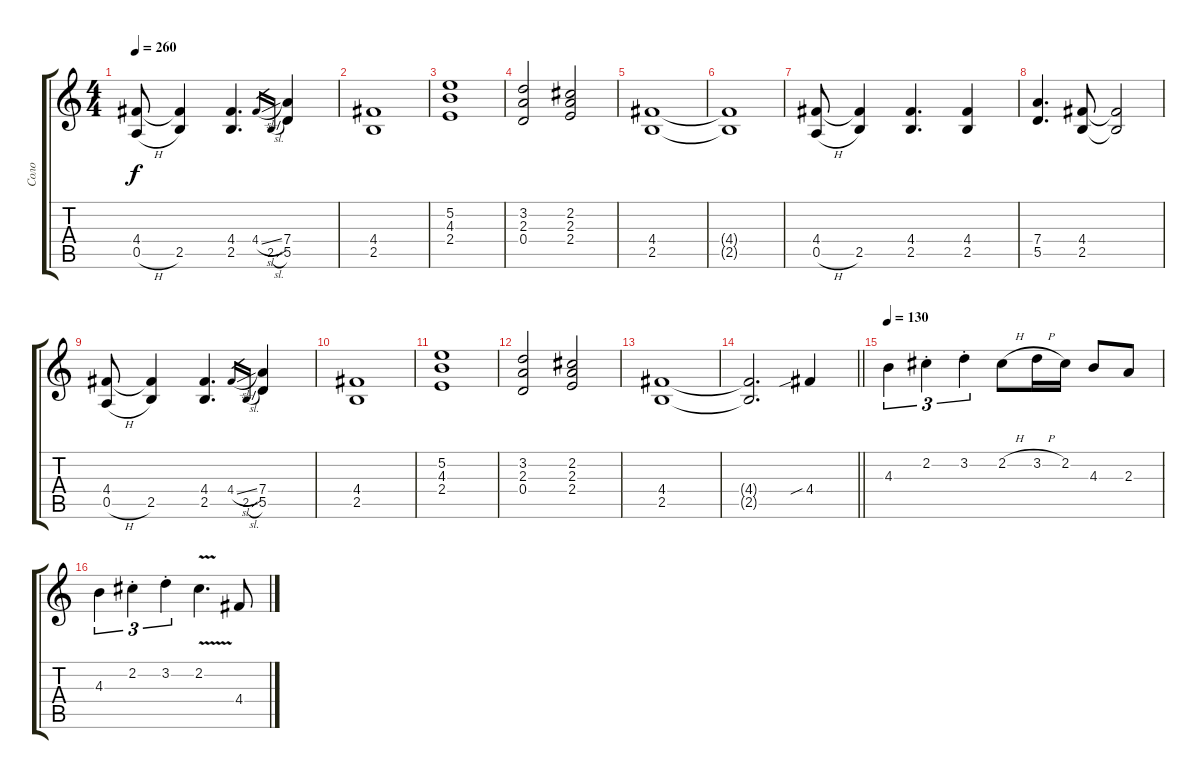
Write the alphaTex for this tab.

\track ("Соло" "Соло") {instrument distortionguitar}
\staff {score tabs}
\tuning (E4 B3 G3 D3 A2 E2) {hide}
\ts (4 4)
\tempo 260
\clef g2
\ks c
(4.4 0.5{h}).8{dy f} (4.4{t} 2.5).4 (4.4 2.5).4{d} 4.4{sl}.16{gr} 2.5{sl}.16{gr} (7.4 5.5).4 |
(4.4 2.5).1 |
(5.2 4.3 2.4).1 |
(3.2 2.3 0.4).2 (2.2 2.3 2.4).2 |
(4.4 2.5).1 |
(4.4{t} 2.5{t}).1 |
(4.4 0.5{h}).8 (4.4{t} 2.5).4 (4.4 2.5).4{d} (4.4 2.5).4 |
(7.4 5.5).4{d} (4.4 2.5).8 (4.4{t} 2.5{t}).2 |
(4.4 0.5{h}).8 (4.4{t} 2.5).4 (4.4 2.5).4{d} 4.4{sl}.16{gr} 2.5{sl}.16{gr} (7.4 5.5).4 |
(4.4 2.5).1 |
(5.2 4.3 2.4).1 |
(3.2 2.3 0.4).2 (2.2 2.3 2.4).2 |
(4.4 2.5).1 |
\barLineRight lightlight
(4.4{t} 2.5{t}).2{d} 4.4{sib}.4 |
\tempo 130
4.3.4{tu (3 2)} 2.2{st}.4{tu (3 2)} 3.2{st}.4{tu (3 2)} 2.2{h}.8 3.2{h}.16 2.2.16 4.3.8 2.3.8 |
4.3.4{tu (3 2)} 2.2{st}.4{tu (3 2)} 3.2{st}.4{tu (3 2)} 2.2{v}.4{d} 4.4.8
